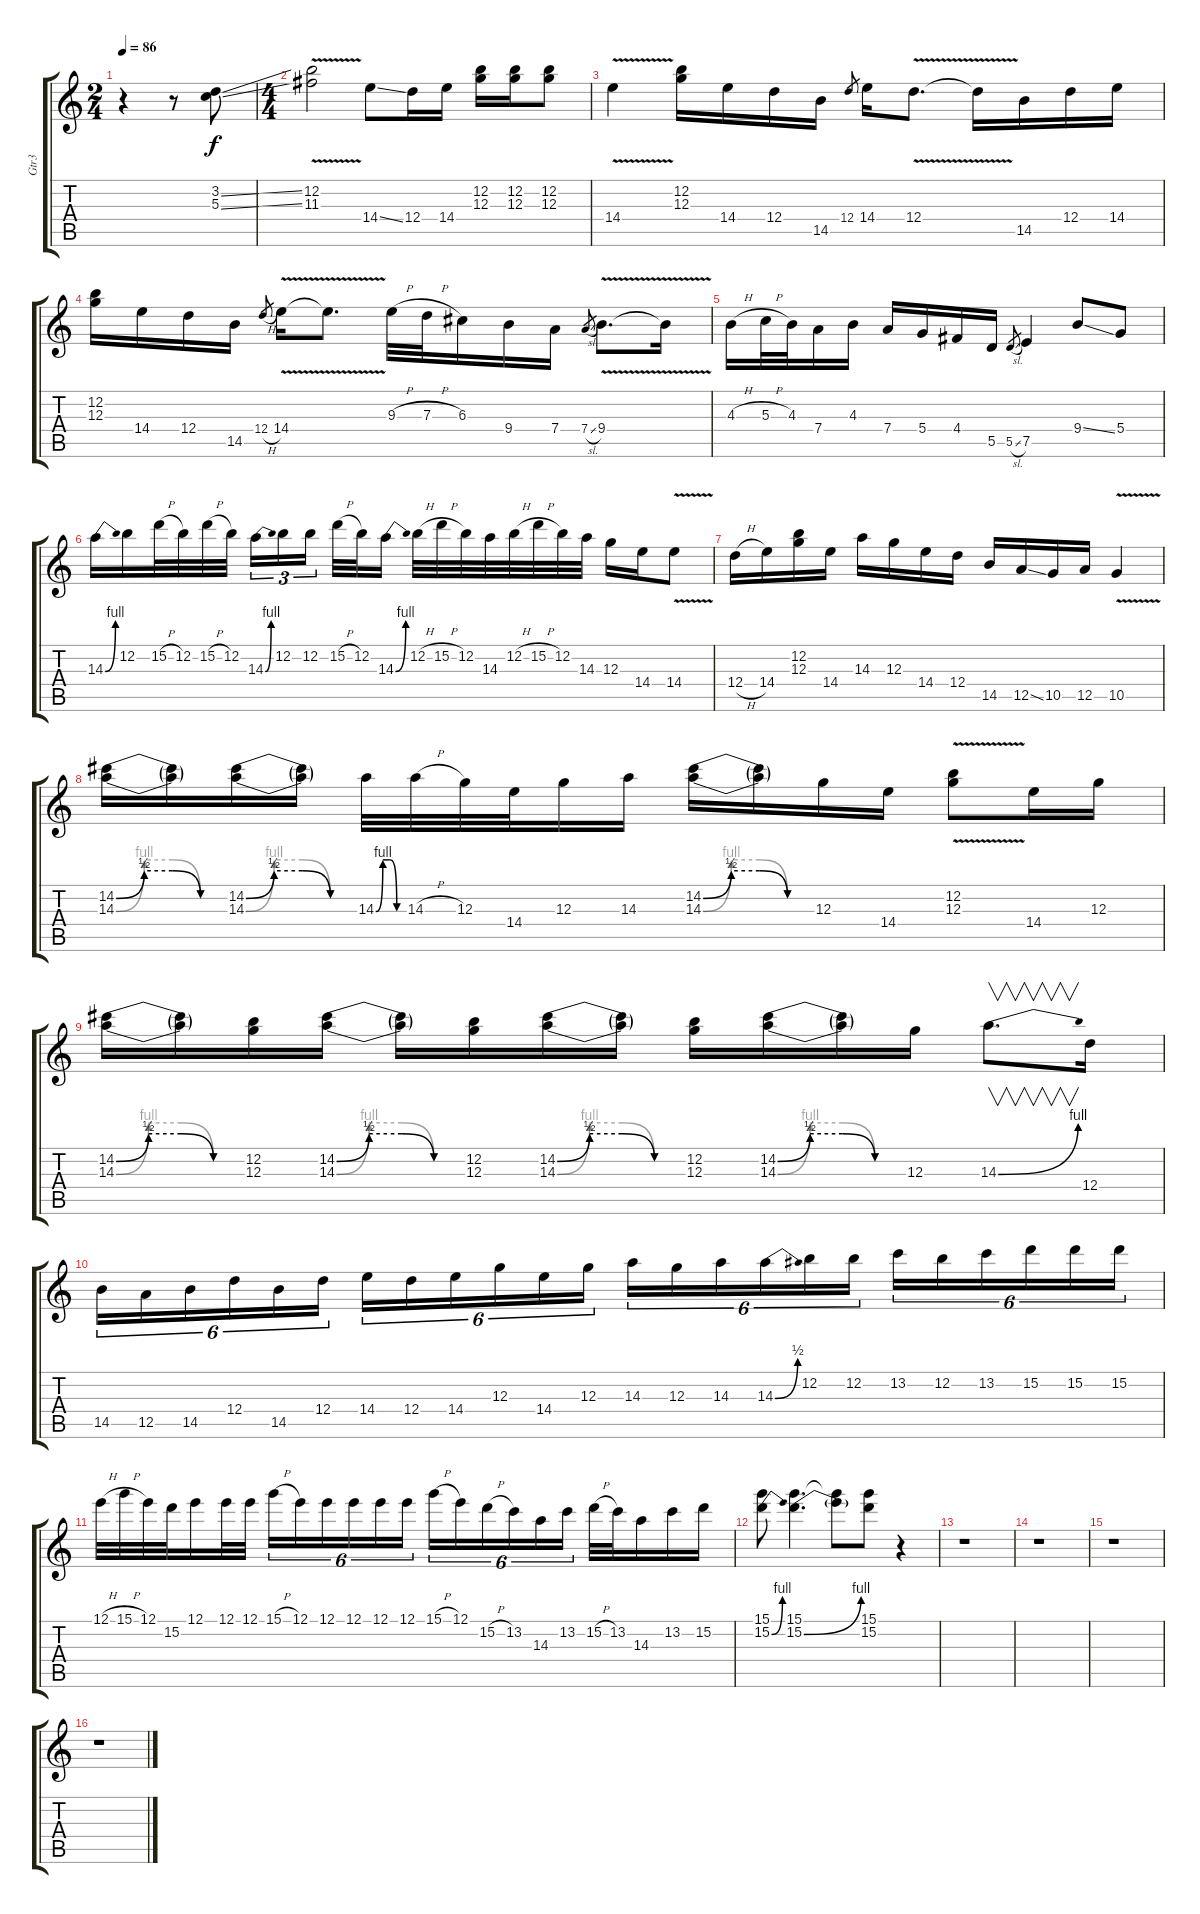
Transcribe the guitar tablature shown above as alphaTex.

\track ("Gtr3" "Gtr3") {instrument distortionguitar}
\staff {score tabs}
\tuning (E4 B3 G3 D3 A2 E2) {hide}
\ts (2 4)
\tempo 86
\clef g2
\ks c
r.4{dy f} r.8 (3.2{ss} 5.3{ss}).8 |
\ts (4 4)
(12.2{v} 11.3{v}).2 14.4{ss}.8 12.4.16 14.4.16 (12.2 12.3).16 (12.2 12.3).16 (12.2 12.3).8 |
14.4{v}.4 (12.2 12.3).16 14.4.16 12.4.16 14.5.16 12.4.8{gr} 14.4.16 12.4{v}.8{d} 12.4{v t}.16 14.5.16 12.4.16 14.4.16 |
(12.2 12.3).16 14.4.16 12.4.16 14.5.16 12.4{h}.8{gr} 14.4{v}.16 14.4{t}.8{d} 9.3{h}.32 7.3{h}.32 6.3.16 9.4.16 7.4.16 7.4{sl}.8{gr} 9.4{v}.8{d} 9.4{v t}.16 |
4.3{h}.16 5.3{h}.32 4.3.32 7.4.16 4.3.16 7.4.16 5.4.16 4.4.16 5.5.16 5.5{sl}.8{gr} 7.5.4 9.4{ss}.8 5.4.8 |
14.3{be (bend 0 0 60 4)}.16 12.2.16 15.2{h}.32 12.2.32 15.2{h}.32 12.2.32 14.3{be (bend 0 0 60 4)}.16{tu (3 2)} 12.2.16{tu (3 2)} 12.2.16{tu (3 2)} 15.2{h}.32 12.2.32 14.3{be (bend 0 0 60 4)}.16 12.2{h}.32 15.2{h}.32 12.2.32 14.3.32 12.2{h}.32 15.2{h}.32 12.2.32 14.3.32 12.3.16 14.4.16 14.4{v}.8 |
12.4{h}.16 14.4.16 (12.2 12.3).16 14.4.16 14.3.16 12.3.16 14.4.16 12.4.16 14.5.16 12.5{ss}.16 10.5.16 12.5.16 10.5{v}.4 |
(14.2{be (custom 0 0 15 2 30 2 45 0 60 0)} 14.3{be (custom 0 0 15 4 30 4 45 0 60 0)}).16 (14.2{t} 14.3{t}).16 (14.2{be (custom 0 0 15 2 30 2 45 0 60 0)} 14.3{be (custom 0 0 15 4 30 4 45 0 60 0)}).16 (14.2{t} 14.3{t}).16 14.3{be (custom 0 0 15 4 30 4 45 0 60 0)}.32 14.3{h}.32 12.3.32 14.4.32 12.3.16 14.3.16 (14.2{be (custom 0 0 15 2 30 2 45 0 60 0)} 14.3{be (custom 0 0 15 4 30 4 45 0 60 0)}).16 (14.2{t} 14.3{t}).16 12.3.16 14.4.16 (12.2{v} 12.3{v}).8 14.4.16 12.3.16 |
(14.2{be (custom 0 0 15 2 30 2 45 0 60 0)} 14.3{be (custom 0 0 15 4 30 4 45 0 60 0)}).16 (14.2{t} 14.3{t}).16 (12.2 12.3).16 (14.2{be (custom 0 0 15 2 30 2 45 0 60 0)} 14.3{be (custom 0 0 15 4 30 4 45 0 60 0)}).16 (14.2{t} 14.3{t}).16 (12.2 12.3).16 (14.2{be (custom 0 0 15 2 30 2 45 0 60 0)} 14.3{be (custom 0 0 15 4 30 4 45 0 60 0)}).16 (14.2{t} 14.3{t}).16 (12.2 12.3).16 (14.2{be (custom 0 0 15 2 30 2 45 0 60 0)} 14.3{be (custom 0 0 15 4 30 4 45 0 60 0)}).16 (14.2{t} 14.3{t}).16 12.3.16 14.3{be (bend 0 0 60 4)}.8{v d} 12.4.16 |
14.5.16{tu (6 4)} 12.5.16{tu (6 4)} 14.5.16{tu (6 4)} 12.4.16{tu (6 4)} 14.5.16{tu (6 4)} 12.4.16{tu (6 4)} 14.4.16{tu (6 4)} 12.4.16{tu (6 4)} 14.4.16{tu (6 4)} 12.3.16{tu (6 4)} 14.4.16{tu (6 4)} 12.3.16{tu (6 4)} 14.3.16{tu (6 4)} 12.3.16{tu (6 4)} 14.3.16{tu (6 4)} 14.3{be (bend 0 0 60 2)}.16{tu (6 4)} 12.2.16{tu (6 4)} 12.2.16{tu (6 4)} 13.2.16{tu (6 4)} 12.2.16{tu (6 4)} 13.2.16{tu (6 4)} 15.2.16{tu (6 4)} 15.2.16{tu (6 4)} 15.2.16{tu (6 4)} |
12.1{h}.32 15.1{h}.32 12.1.32 15.2.32 12.1.16 12.1.32 12.1.32 15.1{h}.16{tu (6 4)} 12.1.16{tu (6 4)} 12.1.16{tu (6 4)} 12.1.16{tu (6 4)} 12.1.16{tu (6 4)} 12.1.16{tu (6 4)} 15.1{h}.16{tu (6 4)} 12.1.16{tu (6 4)} 15.2{h}.16{tu (6 4)} 13.2.16{tu (6 4)} 14.3.16{tu (6 4)} 13.2.16{tu (6 4)} 15.2{h}.32 13.2.32 14.3.16 13.2.16 15.2.16 |
(15.1 15.2{be (bend 0 0 60 4)}).8 (15.1 15.2{be (bend 0 0 60 4)}).4{d} (15.1{t} 15.2{t}).8 (15.1 15.2).8 r.4 |
r.1 |
r.1 |
r.1 |
r.1
